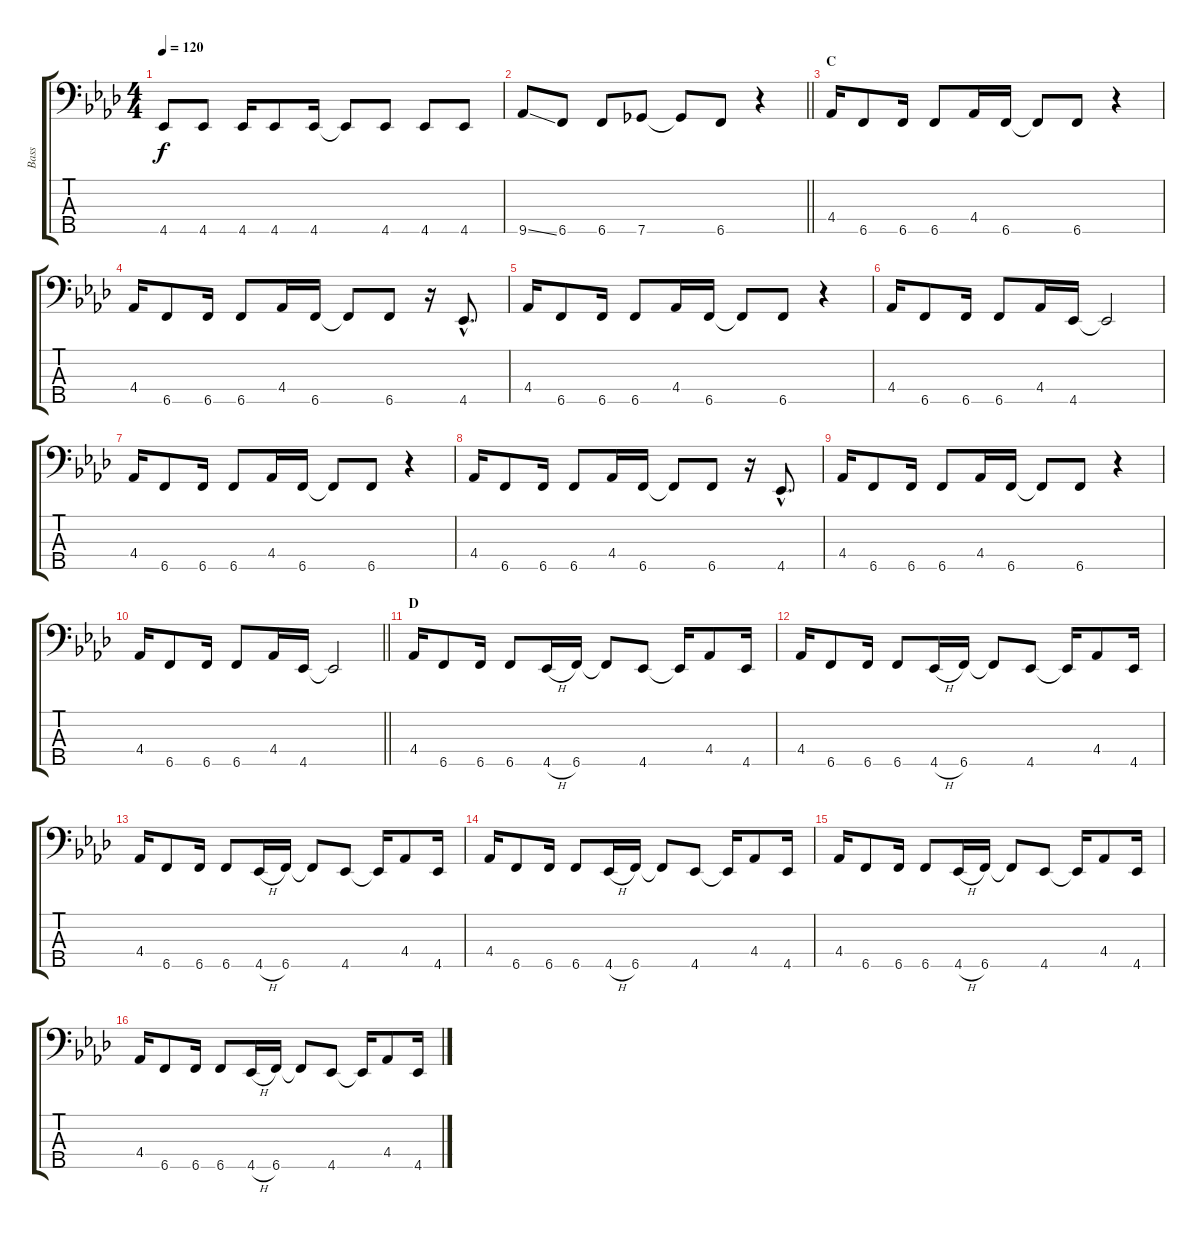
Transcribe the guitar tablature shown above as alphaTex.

\track ("Bass" "Bass") {instrument slapbass1}
\staff {score tabs}
\tuning (G2 D2 A1 E1 B0) {hide}
\ts (4 4)
\tempo 120
\clef f4
\ks fminor
4.5.8{dy f} 4.5.8 4.5.16 4.5.8 4.5.16 4.5{t}.8 4.5.8 4.5.8 4.5.8 |
\barLineRight lightlight
9.5{ss}.8 6.5.8 6.5.8 7.5.8 7.5{t}.8 6.5.8 r.4 |
\section ("" "C")
4.4.16 6.5.8 6.5.16 6.5.8 4.4.16 6.5.16 6.5{t}.8 6.5.8 r.4 |
4.4.16 6.5.8 6.5.16 6.5.8 4.4.16 6.5.16 6.5{t}.8 6.5.8 r.16 4.5{hac}.8{d} |
4.4.16 6.5.8 6.5.16 6.5.8 4.4.16 6.5.16 6.5{t}.8 6.5.8 r.4 |
4.4.16 6.5.8 6.5.16 6.5.8 4.4.16 4.5.16 4.5{t}.2 |
4.4.16 6.5.8 6.5.16 6.5.8 4.4.16 6.5.16 6.5{t}.8 6.5.8 r.4 |
4.4.16 6.5.8 6.5.16 6.5.8 4.4.16 6.5.16 6.5{t}.8 6.5.8 r.16 4.5{hac}.8{d} |
4.4.16 6.5.8 6.5.16 6.5.8 4.4.16 6.5.16 6.5{t}.8 6.5.8 r.4 |
\barLineRight lightlight
4.4.16 6.5.8 6.5.16 6.5.8 4.4.16 4.5.16 4.5{t}.2 |
\section ("" "D")
4.4.16 6.5.8 6.5.16 6.5.8 4.5{h}.16 6.5.16 6.5{t}.8 4.5.8 4.5{t}.16 4.4.8 4.5.16 |
4.4.16 6.5.8 6.5.16 6.5.8 4.5{h}.16 6.5.16 6.5{t}.8 4.5.8 4.5{t}.16 4.4.8 4.5.16 |
4.4.16 6.5.8 6.5.16 6.5.8 4.5{h}.16 6.5.16 6.5{t}.8 4.5.8 4.5{t}.16 4.4.8 4.5.16 |
4.4.16 6.5.8 6.5.16 6.5.8 4.5{h}.16 6.5.16 6.5{t}.8 4.5.8 4.5{t}.16 4.4.8 4.5.16 |
4.4.16 6.5.8 6.5.16 6.5.8 4.5{h}.16 6.5.16 6.5{t}.8 4.5.8 4.5{t}.16 4.4.8 4.5.16 |
4.4.16 6.5.8 6.5.16 6.5.8 4.5{h}.16 6.5.16 6.5{t}.8 4.5.8 4.5{t}.16 4.4.8 4.5.16
